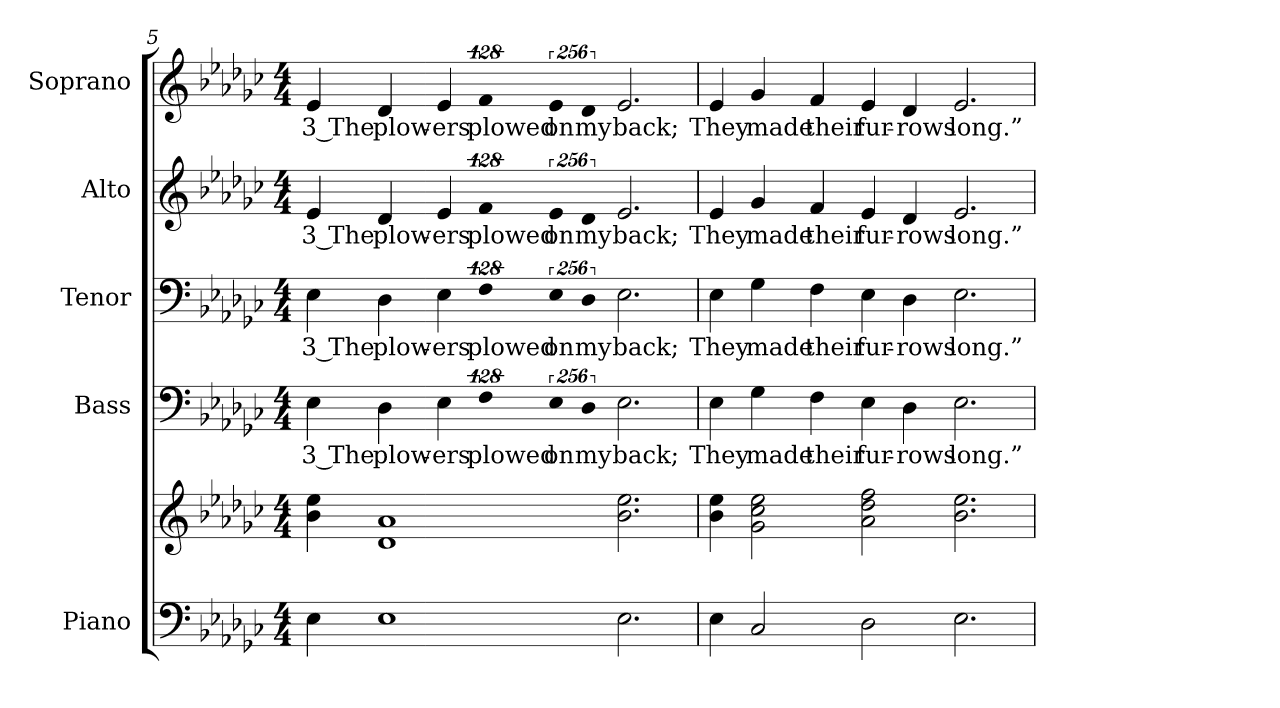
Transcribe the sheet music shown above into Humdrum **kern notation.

**kern	**kern	**kern	**text	**kern	**text	**kern	**text	**kern	**text
*part5	*part5	*part4	*part4	*part3	*part3	*part2	*part2	*part1	*part1
*staff6	*staff5	*staff4	*staff4	*staff3	*staff3	*staff2	*staff2	*staff1	*staff1
*I"Piano	*	*I"Bass	*	*I"Tenor	*	*I"Alto	*	*I"Soprano	*
*I'Pno.	*	*I'B.	*	*I'T.	*	*I'A.	*	*I'S.	*
!!LO:PB:g=z
*clefF4	*clefG2	*clefF4	*	*clefF4	*	*clefG2	*	*clefG2	*
*k[b-e-a-d-g-c-]	*k[b-e-a-d-g-c-]	*k[b-e-a-d-g-c-]	*	*k[b-e-a-d-g-c-]	*	*k[b-e-a-d-g-c-]	*	*k[b-e-a-d-g-c-]	*
*G-:	*G-:	*G-:	*	*G-:	*	*G-:	*	*G-:	*
*M4/4	*M4/4	*M4/4	*	*M4/4	*	*M4/4	*	*M4/4	*
=5	=5	=5	=5	=5	=5	=5	=5	=5	=5
!	!	!	!LO:LY:b:color=#000000	!	!	!	!	!	!
!	!	!	!	!	!LO:LY:b:color=#000000	!	!	!	!
!	!	!	!	!	!	!	!LO:LY:b:color=#000000	!	!
!	!	!	!	!	!	!	!	!	!LO:LY:b:color=#000000
4E-i\	4b-i\ 4ee-i	4E-i\	3 The	4E-i\	3 The	4e-i/	3 The	4e-i/	3 The
!	!	!	!LO:LY:b:color=#000000	!	!	!	!	!	!
!	!	!	!	!	!LO:LY:b:color=#000000	!	!	!	!
!	!	!	!	!	!	!	!LO:LY:b:color=#000000	!	!
!	!	!	!	!	!	!	!	!	!LO:LY:b:color=#000000
1E-i	1d-i 1a-i	4D-i\	plow-	4D-i\	plow-	4d-i/	plow-	4d-i/	plow-
!	!	!	!LO:LY:b:color=#000000	!	!	!	!	!	!
!	!	!	!	!	!LO:LY:b:color=#000000	!	!	!	!
!	!	!	!	!	!	!	!LO:LY:b:color=#000000	!	!
!	!	!	!	!	!	!	!	!	!LO:LY:b:color=#000000
.	.	4E-i\	-ers	4E-i\	-ers	4e-i/	-ers	4e-i/	-ers
!	!	!LO:N:vis=4	!	!	!	!	!	!	!
!	!	!	!LO:LY:b:color=#000000	!LO:N:vis=4	!	!	!	!	!
!	!	!	!	!	!LO:LY:b:color=#000000	!LO:N:vis=4	!	!	!
!	!	!	!	!	!	!	!LO:LY:b:color=#000000	!LO:N:vis=4	!
!	!	!	!	!	!	!	!	!	!LO:LY:b:color=#000000
.	.	512%85Fi\	plowed	512%85Fi\	plowed	512%85fi/	plowed	512%85fi/	plowed
!	!	!LO:N:vis=4	!	!	!	!	!	!	!
!	!	!	!LO:LY:b:color=#000000	!LO:N:vis=4	!	!	!	!	!
!	!	!	!	!	!LO:LY:b:color=#000000	!LO:N:vis=4	!	!	!
!	!	!	!	!	!	!	!LO:LY:b:color=#000000	!LO:N:vis=4	!
!	!	!	!	!	!	!	!	!	!LO:LY:b:color=#000000
.	.	1024%171E-i\	on	1024%171E-i\	on	1024%171e-i/	on	1024%171e-i/	on
!	!	!LO:N:vis=4	!	!	!	!	!	!	!
!	!	!	!LO:LY:b:color=#000000	!LO:N:vis=4	!	!	!	!	!
!	!	!	!	!	!LO:LY:b:color=#000000	!LO:N:vis=4	!	!	!
!	!	!	!	!	!	!	!LO:LY:b:color=#000000	!LO:N:vis=4	!
!	!	!	!	!	!	!	!	!	!LO:LY:b:color=#000000
.	.	1024%171D-i\	my	1024%171D-i\	my	1024%171d-i/	my	1024%171d-i/	my
!	!	!	!LO:LY:b:color=#000000	!	!	!	!	!	!
!	!	!	!	!	!LO:LY:b:color=#000000	!	!	!	!
!	!	!	!	!	!	!	!LO:LY:b:color=#000000	!	!
!	!	!	!	!	!	!	!	!	!LO:LY:b:color=#000000
2.E-i\	2.b-i\ 2.ee-i	2.E-i\	back;	2.E-i\	back;	2.e-i/	back;	2.e-i/	back;
!!LO:PB:g=z
=6	=6	=6	=6	=6	=6	=6	=6	=6	=6
!	!	!	!LO:LY:b:color=#000000	!	!	!	!	!	!
!	!	!	!	!	!LO:LY:b:color=#000000	!	!	!	!
!	!	!	!	!	!	!	!LO:LY:b:color=#000000	!	!
!	!	!	!	!	!	!	!	!	!LO:LY:b:color=#000000
4E-i\	4b-i\ 4ee-i	4E-i\	They	4E-i\	They	4e-i/	They	4e-i/	They
!	!	!	!LO:LY:b:color=#000000	!	!	!	!	!	!
!	!	!	!	!	!LO:LY:b:color=#000000	!	!	!	!
!	!	!	!	!	!	!	!LO:LY:b:color=#000000	!	!
!	!	!	!	!	!	!	!	!	!LO:LY:b:color=#000000
2C-i/	2g-i\ 2cc-i 2ee-i	4G-i\	made	4G-i\	made	4g-i/	made	4g-i/	made
!	!	!	!LO:LY:b:color=#000000	!	!	!	!	!	!
!	!	!	!	!	!LO:LY:b:color=#000000	!	!	!	!
!	!	!	!	!	!	!	!LO:LY:b:color=#000000	!	!
!	!	!	!	!	!	!	!	!	!LO:LY:b:color=#000000
.	.	4Fi\	their	4Fi\	their	4fi/	their	4fi/	their
!	!	!	!LO:LY:b:color=#000000	!	!	!	!	!	!
!	!	!	!	!	!LO:LY:b:color=#000000	!	!	!	!
!	!	!	!	!	!	!	!LO:LY:b:color=#000000	!	!
!	!	!	!	!	!	!	!	!	!LO:LY:b:color=#000000
2D-i\	2a-i\ 2dd-i 2ffi	4E-i\	fur-	4E-i\	fur-	4e-i/	fur-	4e-i/	fur-
!	!	!	!LO:LY:b:color=#000000	!	!	!	!	!	!
!	!	!	!	!	!LO:LY:b:color=#000000	!	!	!	!
!	!	!	!	!	!	!	!LO:LY:b:color=#000000	!	!
!	!	!	!	!	!	!	!	!	!LO:LY:b:color=#000000
.	.	4D-i\	-rows	4D-i\	-rows	4d-i/	-rows	4d-i/	-rows
!	!	!	!LO:LY:b:color=#000000	!	!	!	!	!	!
!	!	!	!	!	!LO:LY:b:color=#000000	!	!	!	!
!	!	!	!	!	!	!	!LO:LY:b:color=#000000	!	!
!	!	!	!	!	!	!	!	!	!LO:LY:b:color=#000000
2.E-i\	2.b-i\ 2.ee-i	2.E-i\	long.”	2.E-i\	long.”	2.e-i/	long.”	2.e-i/	long.”
=	=	=	=	=	=	=	=	=	=
*-	*-	*-	*-	*-	*-	*-	*-	*-	*-
